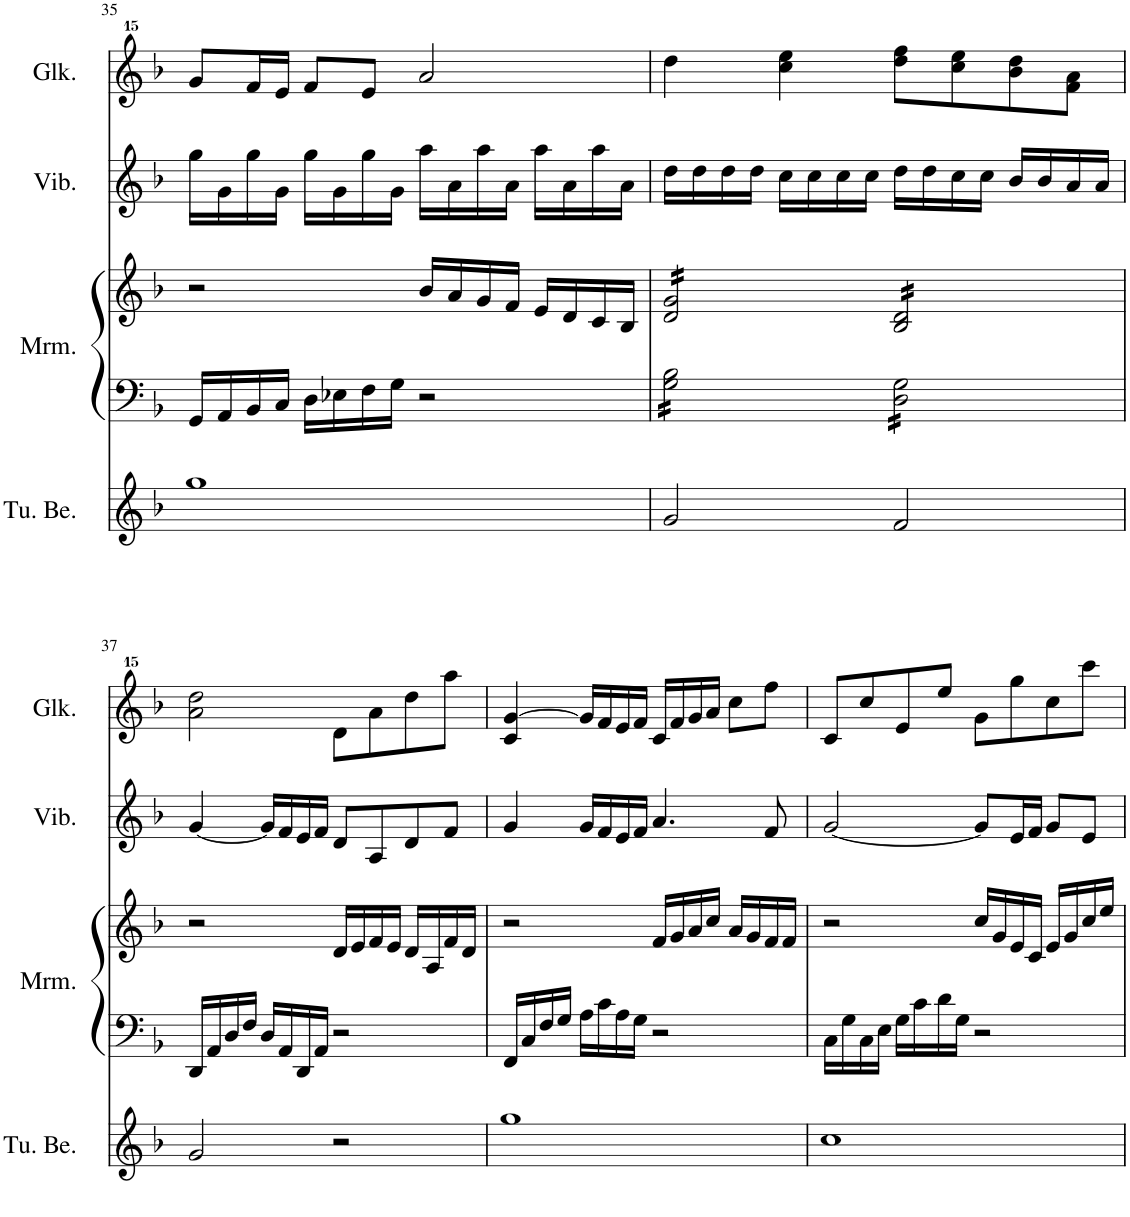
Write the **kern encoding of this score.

**kern	**kern	**kern	**kern	**kern
*part4	*part3	*part3	*part2	*part1
*staff5	*staff4	*staff3	*staff2	*staff1
*I"Tubular Bells	*I"Marimba	*	*I"Vibraphone	*I"Glockenspiel
*I'Tu. Be.	*I'Mrm.	*	*I'Vib.	*I'Glk.
!!LO:PB:g=z
*clefG2	*clefF4	*clefG2	*clefG2	*clefG^^2
*k[b-]	*k[b-]	*k[b-]	*k[b-]	*k[b-]
*M4/4	*M4/4	*M4/4	*M4/4	*M4/4
=35	=35	=35	=35	=35
1gg	16GG/LL	2r	16gg\LL	8ggg/L
.	16AA/	.	16g\	.
.	16BB-/	.	16gg\	16fff/L
.	16C/JJ	.	16g\JJ	16eee/JJ
.	16D\LL	.	16gg\LL	8fff/L
.	16E-X\	.	16g\	.
.	16F\	.	16gg\	8eee/J
.	16G\JJ	.	16g\JJ	.
.	2r	16b-/LL	16aa\LL	2aaa/
.	.	16a/	16a\	.
.	.	16g/	16aa\	.
.	.	16f/JJ	16a\JJ	.
.	.	16e/LL	16aa\LL	.
.	.	16d/	16a\	.
.	.	16c/	16aa\	.
.	.	16B-/JJ	16a\JJ	.
=36	=36	=36	=36	=36
*	*tremolo	*	*	*
*	*	*tremolo	*	*
2g/	16G\ 16B-\LL	16d/ 16g/LL	16dd\LL	4dddd\
.	16G\ 16B-\	16d/ 16g/	16dd\	.
.	16G\ 16B-\	16d/ 16g/	16dd\	.
.	16G\ 16B-\	16d/ 16g/	16dd\JJ	.
.	16G\ 16B-\	16d/ 16g/	16cc\LL	4cccc\ 4eeee\
.	16G\ 16B-\	16d/ 16g/	16cc\	.
.	16G\ 16B-\	16d/ 16g/	16cc\	.
.	16G\ 16B-\JJ	16d/ 16g/JJ	16cc\JJ	.
2f/	16D\ 16G\LL	16B-/ 16d/LL	16dd\LL	8dddd\ 8ffff\L
.	16D\ 16G\	16B-/ 16d/	16dd\	.
.	16D\ 16G\	16B-/ 16d/	16cc\	8cccc\ 8eeee\
.	16D\ 16G\	16B-/ 16d/	16cc\JJ	.
.	16D\ 16G\	16B-/ 16d/	16b-/LL	8bbb-\ 8dddd\
.	16D\ 16G\	16B-/ 16d/	16b-/	.
.	16D\ 16G\	16B-/ 16d/	16a/	8fff\ 8aaa\J
.	16D\ 16G\JJ	16B-/ 16d/JJ	16a/JJ	.
*	*	*Xtremolo	*	*
*	*Xtremolo	*	*	*
!!LO:LB:g=z
=37	=37	=37	=37	=37
2g/	16DD/LL	2r	[4g/	2aaa\ 2dddd\
.	16AA/	.	.	.
.	16D/	.	.	.
.	16F/JJ	.	.	.
.	16D/LL	.	16g/LL]	.
.	16AA/	.	16f/	.
.	16DD/	.	16e/	.
.	16AA/JJ	.	16f/JJ	.
2r	2r	16d/LL	8d/L	8ddd\L
.	.	16e/	.	.
.	.	16f/	8A/	8aaa\
.	.	16e/JJ	.	.
.	.	16d/LL	8d/	8dddd\
.	.	16A/	.	.
.	.	16f/	8f/J	8aaaa\J
.	.	16d/JJ	.	.
=38	=38	=38	=38	=38
1gg	16FF/LL	2r	4g/	4ccc/ [4ggg/
.	16C/	.	.	.
.	16F/	.	.	.
.	16G/JJ	.	.	.
.	16A\LL	.	16g/LL	16ggg/LL]
.	16c\	.	16f/	16fff/
.	16A\	.	16e/	16eee/
.	16G\JJ	.	16f/JJ	16fff/JJ
.	2r	16f/LL	4.a/	16ccc/LL
.	.	16g/	.	16fff/
.	.	16a/	.	16ggg/
.	.	16cc/JJ	.	16aaa/JJ
.	.	16a/LL	.	8cccc\L
.	.	16g/	.	.
.	.	16f/	8f/	8ffff\J
.	.	16f/JJ	.	.
=39	=39	=39	=39	=39
1cc	16C\LL	2r	[2g/	8ccc/L
.	16G\	.	.	.
.	16C\	.	.	8cccc/
.	16E\JJ	.	.	.
.	16G\LL	.	.	8eee/
.	16c\	.	.	.
.	16d\	.	.	8eeee/J
.	16G\JJ	.	.	.
.	2r	16cc/LL	8g/L]	8ggg\L
.	.	16g/	.	.
.	.	16e/	16e/L	8gggg\
.	.	16c/JJ	16f/JJ	.
.	.	16e/LL	8g/L	8cccc\
.	.	16g/	.	.
.	.	16cc/	8e/J	8ccccc\J
.	.	16ee/JJ	.	.
=	=	=	=	=
*-	*-	*-	*-	*-
